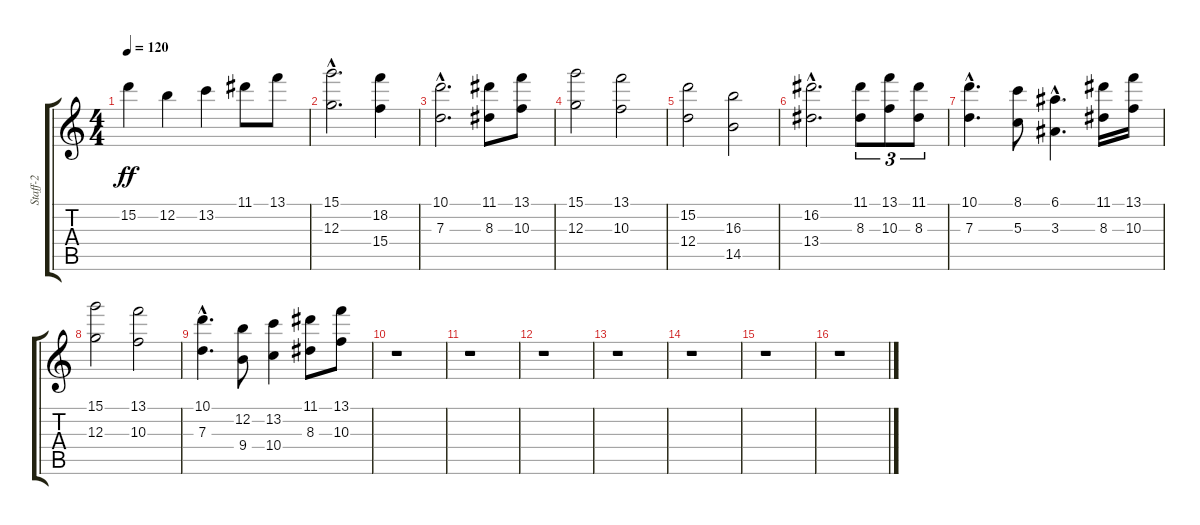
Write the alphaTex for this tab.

\track ("Staff-2" "Staff-2") {instrument overdrivenguitar}
\staff {score tabs}
\tuning (E4 B3 G3 D3 A2 E2) {hide}
\ts (4 4)
\tempo 120
\clef g2
\ks c
15.2.4{dy ff} 12.2.4 13.2.4 11.1.8 13.1.8 |
(15.1{hac} 12.3{hac}).2{d} (18.2 15.4).4 |
(10.1{hac} 7.3{hac}).2{d} (11.1 8.3).8 (13.1 10.3).8 |
(15.1 12.3).2 (13.1 10.3).2 |
(15.2 12.4).2 (16.3 14.5).2 |
(16.2{hac} 13.4{hac}).2{d} (11.1 8.3).8{tu (3 2)} (13.1 10.3).8{tu (3 2)} (11.1 8.3).8{tu (3 2)} |
(10.1{hac} 7.3{hac}).4{d} (8.1 5.3).8 (6.1{hac} 3.3{hac}).4{d} (11.1 8.3).16 (13.1 10.3).16 |
(15.1 12.3).2 (13.1 10.3).2 |
(10.1{hac} 7.3{hac}).4{d} (12.2 9.4).8 (13.2 10.4).4 (11.1 8.3).8 (13.1 10.3).8 |
r.1 |
r.1 |
r.1 |
r.1 |
r.1 |
r.1 |
r.1
